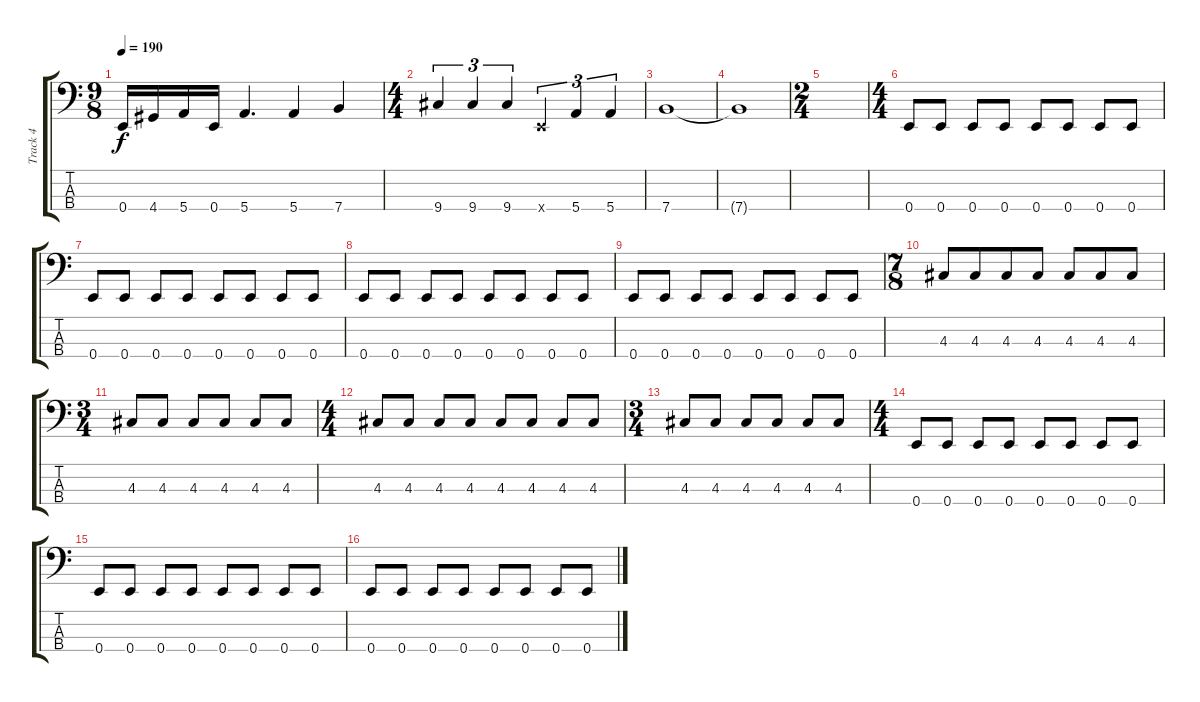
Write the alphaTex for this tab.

\track ("Track 4" "Track 4") {instrument electricbasspick}
\staff {score tabs}
\tuning (G2 D2 A1 E1) {hide}
\ts (9 8)
\tempo 190
\clef f4
\ks c
0.4.16{dy f} 4.4.16 5.4.16 0.4.16 5.4.4{d} 5.4.4 7.4.4 |
\ts (4 4)
9.4.4{tu (3 2)} 9.4.4{tu (3 2)} 9.4.4{tu (3 2)} 0.4{x}.4{tu (3 2)} 5.4.4{tu (3 2)} 5.4.4{tu (3 2)} |
7.4.1 |
7.4{t}.1 |
\ts (2 4)
|
\ts (4 4)
0.4.8 0.4.8 0.4.8 0.4.8 0.4.8 0.4.8 0.4.8 0.4.8 |
0.4.8 0.4.8 0.4.8 0.4.8 0.4.8 0.4.8 0.4.8 0.4.8 |
0.4.8 0.4.8 0.4.8 0.4.8 0.4.8 0.4.8 0.4.8 0.4.8 |
0.4.8 0.4.8 0.4.8 0.4.8 0.4.8 0.4.8 0.4.8 0.4.8 |
\ts (7 8)
4.3.8 4.3.8 4.3.8 4.3.8 4.3.8 4.3.8 4.3.8 |
\ts (3 4)
4.3.8 4.3.8 4.3.8 4.3.8 4.3.8 4.3.8 |
\ts (4 4)
4.3.8 4.3.8 4.3.8 4.3.8 4.3.8 4.3.8 4.3.8 4.3.8 |
\ts (3 4)
4.3.8 4.3.8 4.3.8 4.3.8 4.3.8 4.3.8 |
\ts (4 4)
0.4.8 0.4.8 0.4.8 0.4.8 0.4.8 0.4.8 0.4.8 0.4.8 |
0.4.8 0.4.8 0.4.8 0.4.8 0.4.8 0.4.8 0.4.8 0.4.8 |
0.4.8 0.4.8 0.4.8 0.4.8 0.4.8 0.4.8 0.4.8 0.4.8
